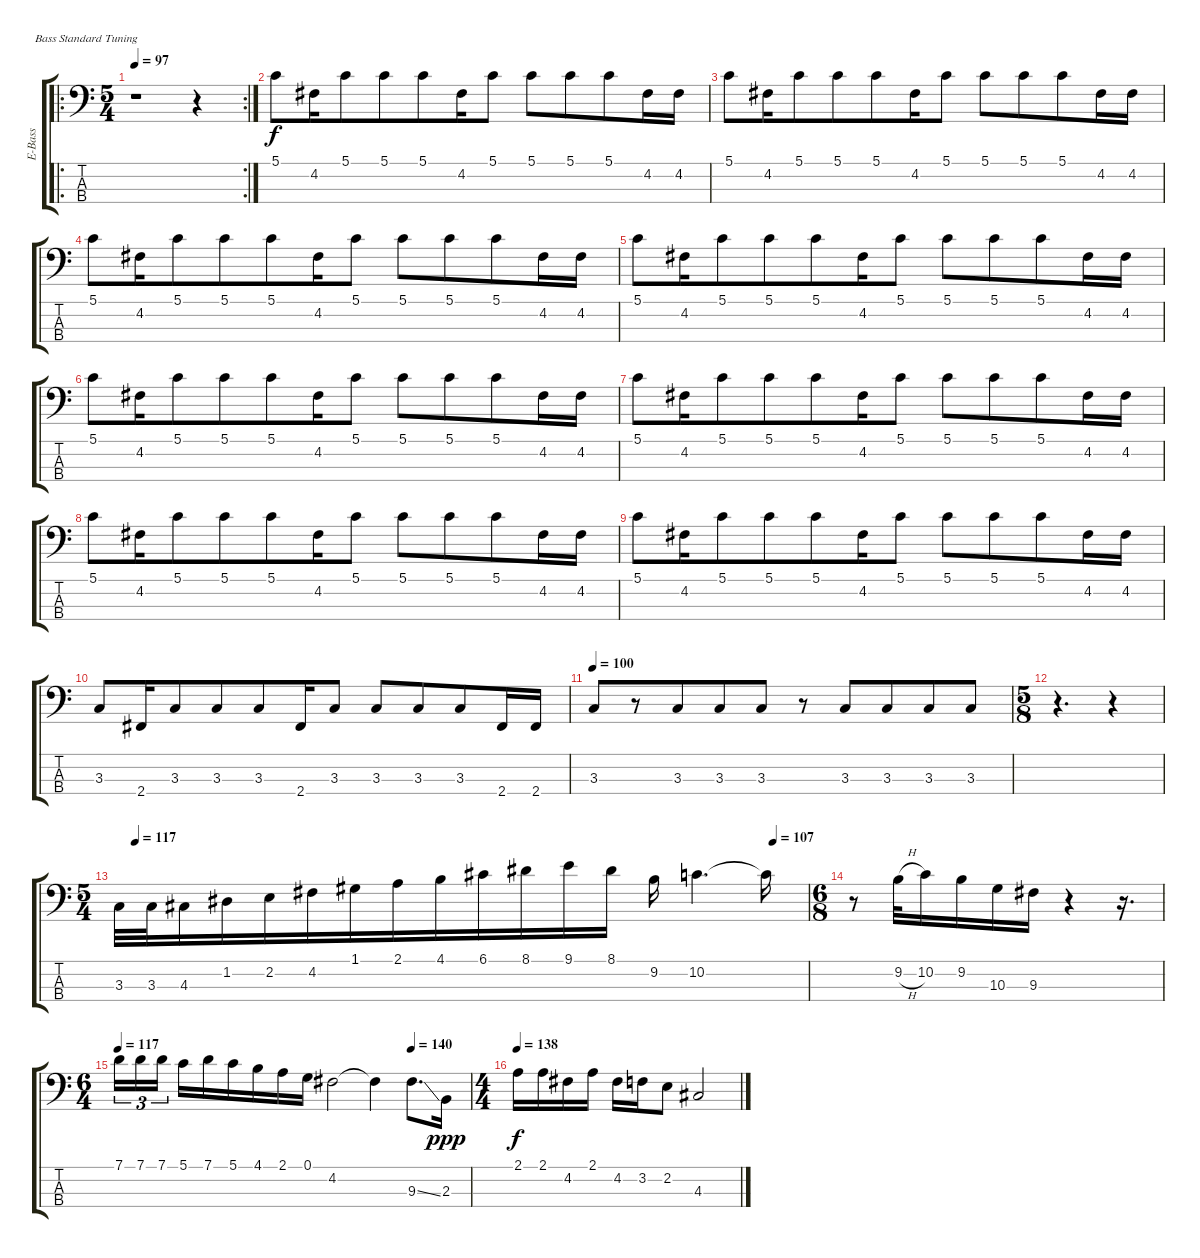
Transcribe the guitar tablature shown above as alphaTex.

\bracketExtendMode groupsimilarinstruments
\otherSystemsTrackNameOrientation horizontal
\track ("Geddy Lee, Bajo" "E-Bass") {instrument electricbassfinger}
\staff {score tabs}
\tuning (G2 D2 A1 E1)
\ro
\rc 2
\ts (5 4)
\beaming (8 6 4)
\tempo 97
\clef f4
\ks c
r.1{dy f instrument electricbassfinger beam Down} r.4{beam Down} |
5.1.8{beam Down} 4.2{acc #}.16{beam Down} 5.1.8{beam Down} 5.1.8{beam Down} 5.1.8{beam Down} 4.2{acc #}.16{beam Down} 5.1.8{beam Down} 5.1.8{beam Down} 5.1.8{beam Down} 5.1.8{beam Down} 4.2{acc #}.16{beam Down} 4.2{acc #}.16{beam Down} |
5.1.8{beam Down} 4.2{acc #}.16{beam Down} 5.1.8{beam Down} 5.1.8{beam Down} 5.1.8{beam Down} 4.2{acc #}.16{beam Down} 5.1.8{beam Down} 5.1.8{beam Down} 5.1.8{beam Down} 5.1.8{beam Down} 4.2{acc #}.16{beam Down} 4.2{acc #}.16{beam Down} |
5.1.8{beam Down} 4.2{acc #}.16{beam Down} 5.1.8{beam Down} 5.1.8{beam Down} 5.1.8{beam Down} 4.2{acc #}.16{beam Down} 5.1.8{beam Down} 5.1.8{beam Down} 5.1.8{beam Down} 5.1.8{beam Down} 4.2{acc #}.16{beam Down} 4.2{acc #}.16{beam Down} |
5.1.8{beam Down} 4.2{acc #}.16{beam Down} 5.1.8{beam Down} 5.1.8{beam Down} 5.1.8{beam Down} 4.2{acc #}.16{beam Down} 5.1.8{beam Down} 5.1.8{beam Down} 5.1.8{beam Down} 5.1.8{beam Down} 4.2{acc #}.16{beam Down} 4.2{acc #}.16{beam Down} |
5.1.8{beam Down} 4.2{acc #}.16{beam Down} 5.1.8{beam Down} 5.1.8{beam Down} 5.1.8{beam Down} 4.2{acc #}.16{beam Down} 5.1.8{beam Down} 5.1.8{beam Down} 5.1.8{beam Down} 5.1.8{beam Down} 4.2{acc #}.16{beam Down} 4.2{acc #}.16{beam Down} |
5.1.8{beam Down} 4.2{acc #}.16{beam Down} 5.1.8{beam Down} 5.1.8{beam Down} 5.1.8{beam Down} 4.2{acc #}.16{beam Down} 5.1.8{beam Down} 5.1.8{beam Down} 5.1.8{beam Down} 5.1.8{beam Down} 4.2{acc #}.16{beam Down} 4.2{acc #}.16{beam Down} |
5.1.8{beam Down} 4.2{acc #}.16{beam Down} 5.1.8{beam Down} 5.1.8{beam Down} 5.1.8{beam Down} 4.2{acc #}.16{beam Down} 5.1.8{beam Down} 5.1.8{beam Down} 5.1.8{beam Down} 5.1.8{beam Down} 4.2{acc #}.16{beam Down} 4.2{acc #}.16{beam Down} |
5.1.8{beam Down} 4.2{acc #}.16{beam Down} 5.1.8{beam Down} 5.1.8{beam Down} 5.1.8{beam Down} 4.2{acc #}.16{beam Down} 5.1.8{beam Down} 5.1.8{beam Down} 5.1.8{beam Down} 5.1.8{beam Down} 4.2{acc #}.16{beam Down} 4.2{acc #}.16{beam Down} |
3.3.8{beam Up} 2.4{acc #}.16{beam Up} 3.3.8{beam Up} 3.3.8{beam Up} 3.3.8{beam Up} 2.4{acc #}.16{beam Up} 3.3.8{beam Up} 3.3.8{beam Up} 3.3.8{beam Up} 3.3.8{beam Up} 2.4{acc #}.16{beam Up} 2.4{acc #}.16{beam Up} |
\tempo 100
3.3.8{beam Up} r.8{beam Up} 3.3.8{beam Up} 3.3.8{beam Up} 3.3.8{beam Up} r.8{beam Up} 3.3.8{beam Up} 3.3.8{beam Up} 3.3.8{beam Up} 3.3.8{beam Up} |
\ts (5 8)
\beaming (8 3 2)
r.4{d beam Down} r.4{beam Down} |
\ts (5 4)
\beaming (8 6 4)
\tempo (117 0.025)
\tempo (107 0.95)
3.3.32{beam Down} 3.3.32{beam Down} 4.3{acc #}.16{beam Down} 1.2{acc #}.16{beam Down} 2.2.16{beam Down} 4.2{acc #}.16{beam Down} 1.1{acc #}.16{beam Down} 2.1.16{beam Down} 4.1.16{beam Down} 6.1{acc #}.16{beam Down} 8.1{acc #}.16{beam Down} 9.1.16{beam Down} 8.1{acc #}.16{beam Down} 9.2.16{beam Down} 10.2.4{d beam Down} 10.2{t}.16{beam Down} |
\ts (6 8)
\beaming (8 3 3)
r.8{beam Down} 9.2{h}.32{beam Down} 10.2.16{beam Down} 9.2.16{beam Down} 10.3.16{beam Down} 9.3{acc #}.16{beam Down} r.4{beam Down} r.16{d beam Down} |
\ts (6 4)
\beaming (8 6 6)
\tempo 117
\tempo (140 0.833333)
7.1.16{tu (3 2) beam Down} 7.1.16{tu (3 2) beam Down} 7.1.16{tu (3 2) beam Down} 5.1.16{beam Down} 7.1.16{beam Down} 5.1.16{beam Down} 4.1.16{beam Down} 2.1.16{beam Down} 0.1.16{beam Down} 4.2{acc #}.2{beam Down} 4.2{t acc #}.4{beam Down} 9.3{ss acc #}.8{d beam Down} 2.3.16{dy ppp beam Down} |
\ts (4 4)
\beaming (8 2 2 2 2)
\tempo 138
2.1.16{dy f beam Down} 2.1.16{beam Down} 4.2{acc #}.16{beam Down} 2.1.16{beam Down} 4.2{acc #}.16{beam Down} 3.2.16{beam Down} 2.2.8{beam Down} 4.3{acc #}.2{beam Up}
